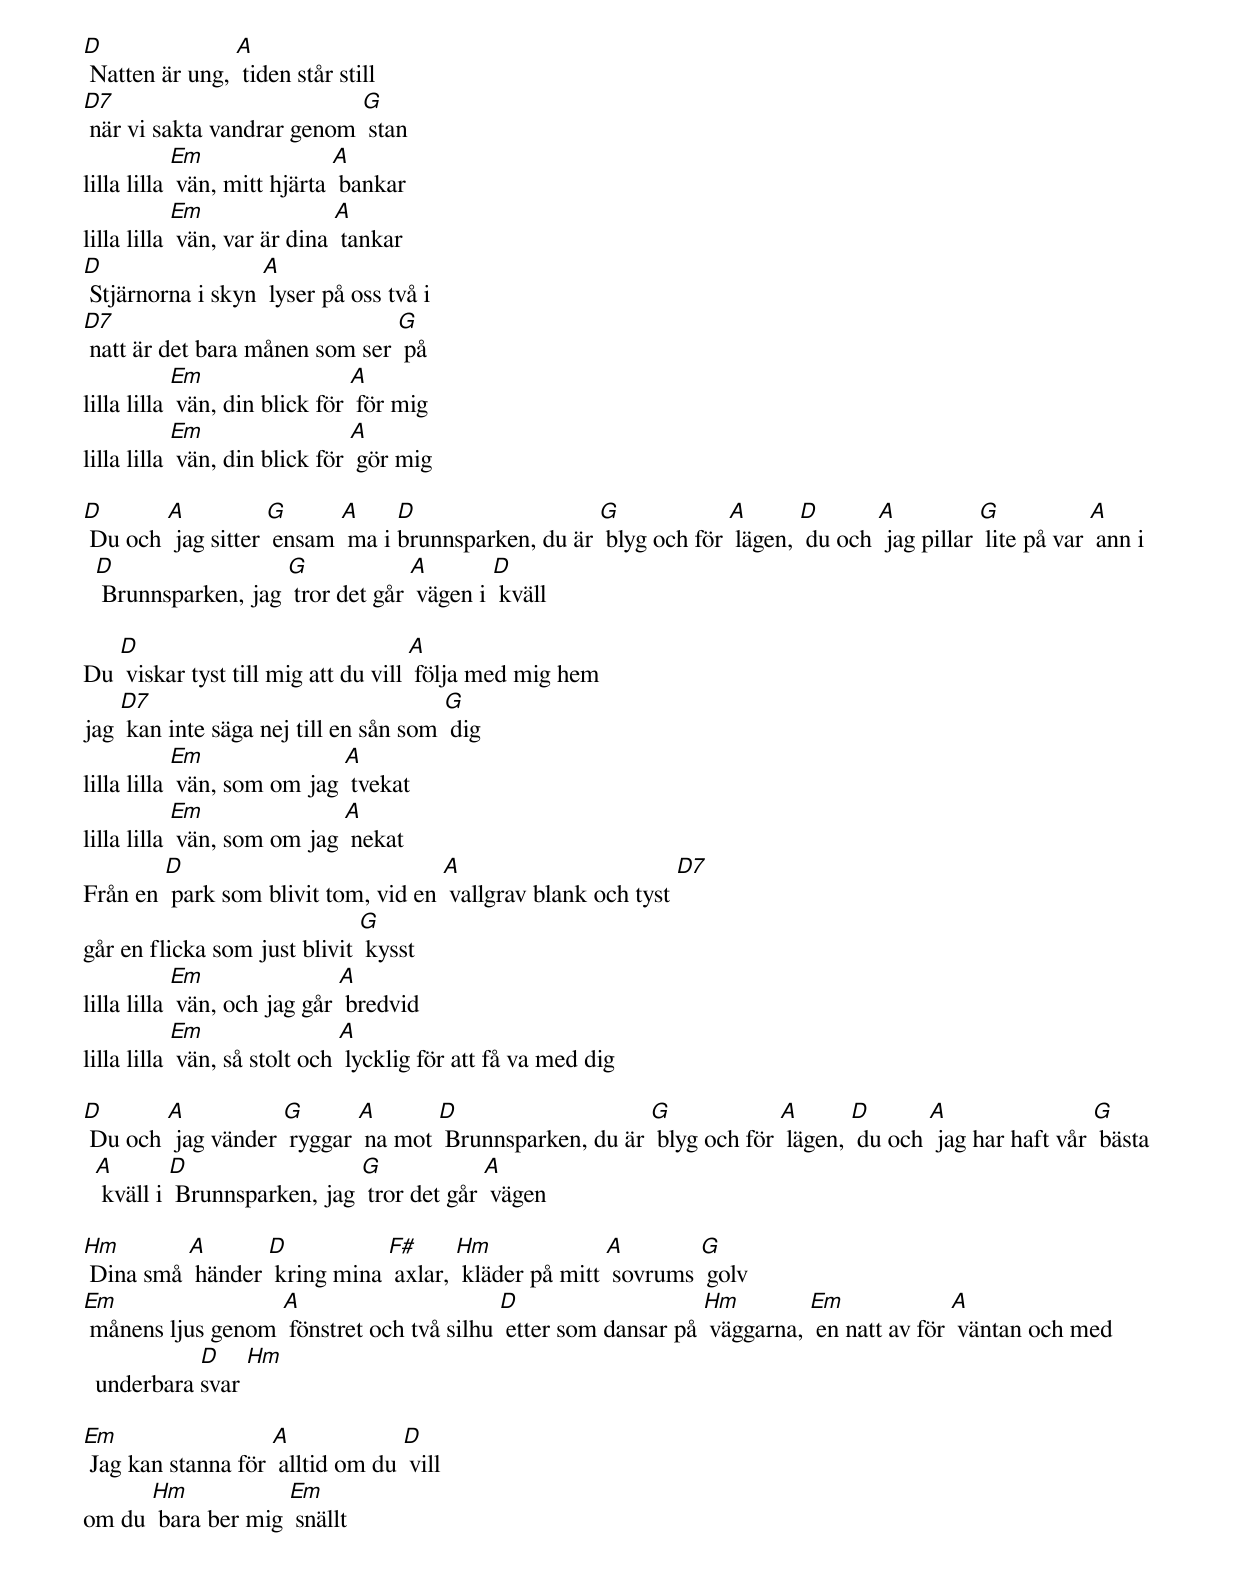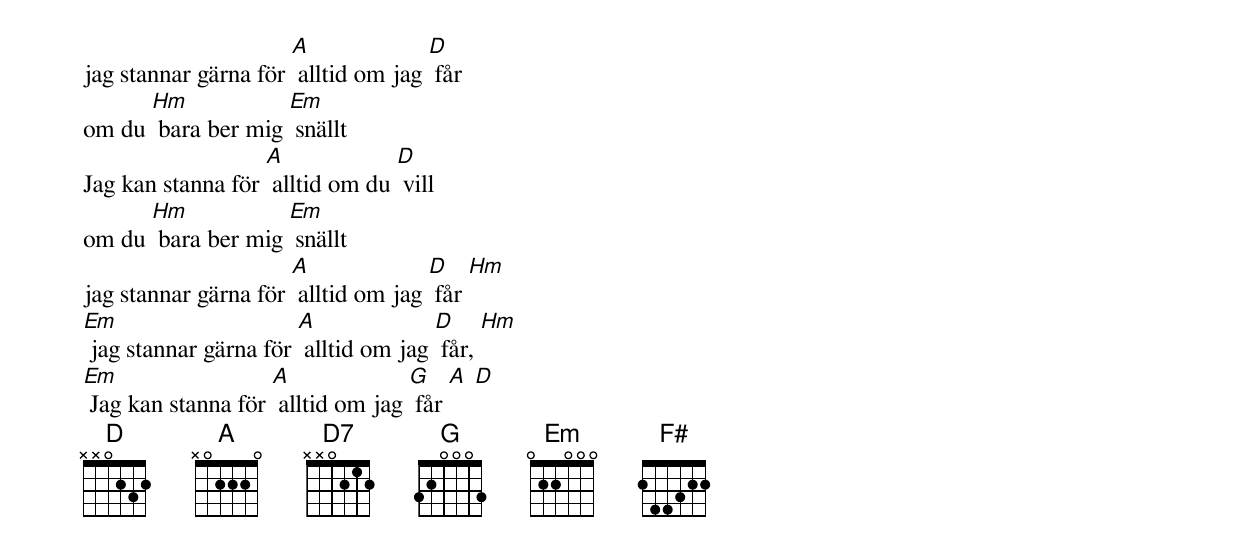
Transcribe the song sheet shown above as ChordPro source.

[D] Natten är ung, [A] tiden står still
[D7] när vi sakta vandrar genom [G] stan
lilla lilla [Em] vän, mitt hjärta [A] bankar
lilla lilla [Em] vän, var är dina [A] tankar
[D] Stjärnorna i skyn [A] lyser på oss två i
[D7] natt är det bara månen som ser [G] på
lilla lilla [Em] vän, din blick för [A] för mig
lilla lilla [Em] vän, din blick för [A] gör mig

[D] Du och [A] jag sitter [G] ensam [A] ma i [D]brunnsparken, du är [G] blyg och för [A] lägen, [D] du och [A] jag pillar [G] lite på var [A] ann i [D] Brunnsparken, jag [G] tror det går [A] vägen i [D] kväll

Du [D] viskar tyst till mig att du vill [A] följa med mig hem
jag [D7] kan inte säga nej till en sån som [G] dig
lilla lilla [Em] vän, som om jag [A] tvekat
lilla lilla [Em] vän, som om jag [A] nekat
Från en [D] park som blivit tom, vid en [A] vallgrav blank och tyst [D7]
går en flicka som just blivit [G] kysst
lilla lilla [Em] vän, och jag går [A] bredvid
lilla lilla [Em] vän, så stolt och [A] lycklig för att få va med dig

[D] Du och [A] jag vänder [G] ryggar [A] na mot [D] Brunnsparken, du är [G] blyg och för [A] lägen, [D] du och [A] jag har haft vår [G] bästa [A] kväll i [D] Brunnsparken, jag [G] tror det går [A] vägen

[Hm] Dina små [A] händer [D] kring mina [F#] axlar, [Hm] kläder på mitt [A] sovrums [G] golv
[Em] månens ljus genom [A] fönstret och två silhu [D] etter som dansar på [Hm] väggarna, [Em] en natt av för [A] väntan och med underbara [D]svar [Hm]

[Em] Jag kan stanna för [A] alltid om du [D] vill
om du [Hm] bara ber mig [Em] snällt
jag stannar gärna för [A] alltid om jag [D] får
om du [Hm] bara ber mig [Em] snällt
Jag kan stanna för [A] alltid om du [D] vill
om du [Hm] bara ber mig [Em] snällt
jag stannar gärna för [A] alltid om jag [D] får [Hm]
[Em] jag stannar gärna för [A] alltid om jag [D] får, [Hm]
[Em] Jag kan stanna för [A] alltid om jag [G] får [A] [D]
